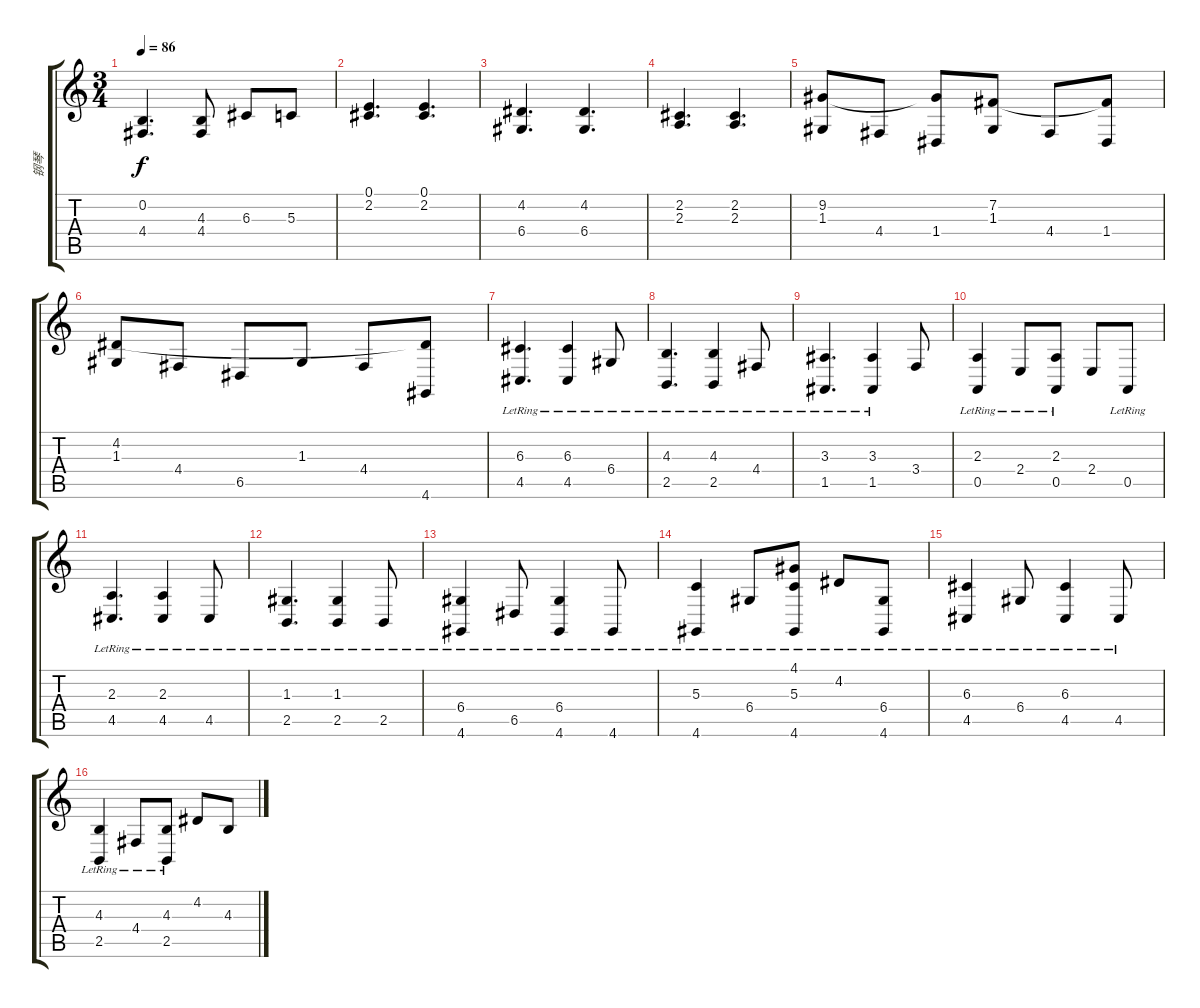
\track ("钢琴" "钢琴") {instrument brightacousticpiano}
\staff {score tabs}
\tuning (E4 B3 G3 D3 A2 E2) {hide}
\ts (3 4)
\tempo 86
\clef g2
\ks c
(0.2 4.4).4{d dy f} (4.3 4.4).8 6.3.8 5.3.8 |
(0.1 2.2).4{d} (0.1 2.2).4{d} |
(4.2 6.4).4{d} (4.2 6.4).4{d} |
(2.2 2.3).4{d} (2.2 2.3).4{d} |
(9.2 1.3).8 4.4.8 (9.2{t} 1.4).8 (7.2 1.3).8 4.4.8 (7.2{t} 1.4).8 |
(4.2 1.3).8 4.4.8 6.5.8 1.3.8 4.4.8 (4.2{t} 4.6).8 |
(6.3{lr} 4.5{lr}).4{d} (6.3{lr} 4.5{lr}).4 6.4{lr}.8 |
(4.3{lr} 2.5{lr}).4{d} (4.3{lr} 2.5{lr}).4 4.4{lr}.8 |
(3.3{lr} 1.5{lr}).4{d} (3.3{lr} 1.5{lr}).4 3.4.8 |
(2.3{lr} 0.5{lr}).4 2.4{lr}.8 (2.3{lr} 0.5{lr}).8 2.4.8 0.5{lr}.8 |
(2.3{lr} 4.5{lr}).4{d} (2.3{lr} 4.5{lr}).4 4.5{lr}.8 |
(1.3{lr} 2.5{lr}).4{d} (1.3{lr} 2.5{lr}).4 2.5{lr}.8 |
(6.4{lr} 4.6{lr}).4 6.5{lr}.8 (6.4{lr} 4.6{lr}).4 4.6{lr}.8 |
(5.3{lr} 4.6{lr}).4 6.4{lr}.8 (4.1 5.3{lr} 4.6{lr}).8 4.2{lr}.8 (6.4 4.6{lr}).8 |
(6.3{lr} 4.5{lr}).4 6.4{lr}.8 (6.3{lr} 4.5{lr}).4 4.5{lr}.8 |
(4.3{lr} 2.5{lr}).4 4.4{lr}.8 (4.3{lr} 2.5{lr}).8 4.2.8 4.3.8
